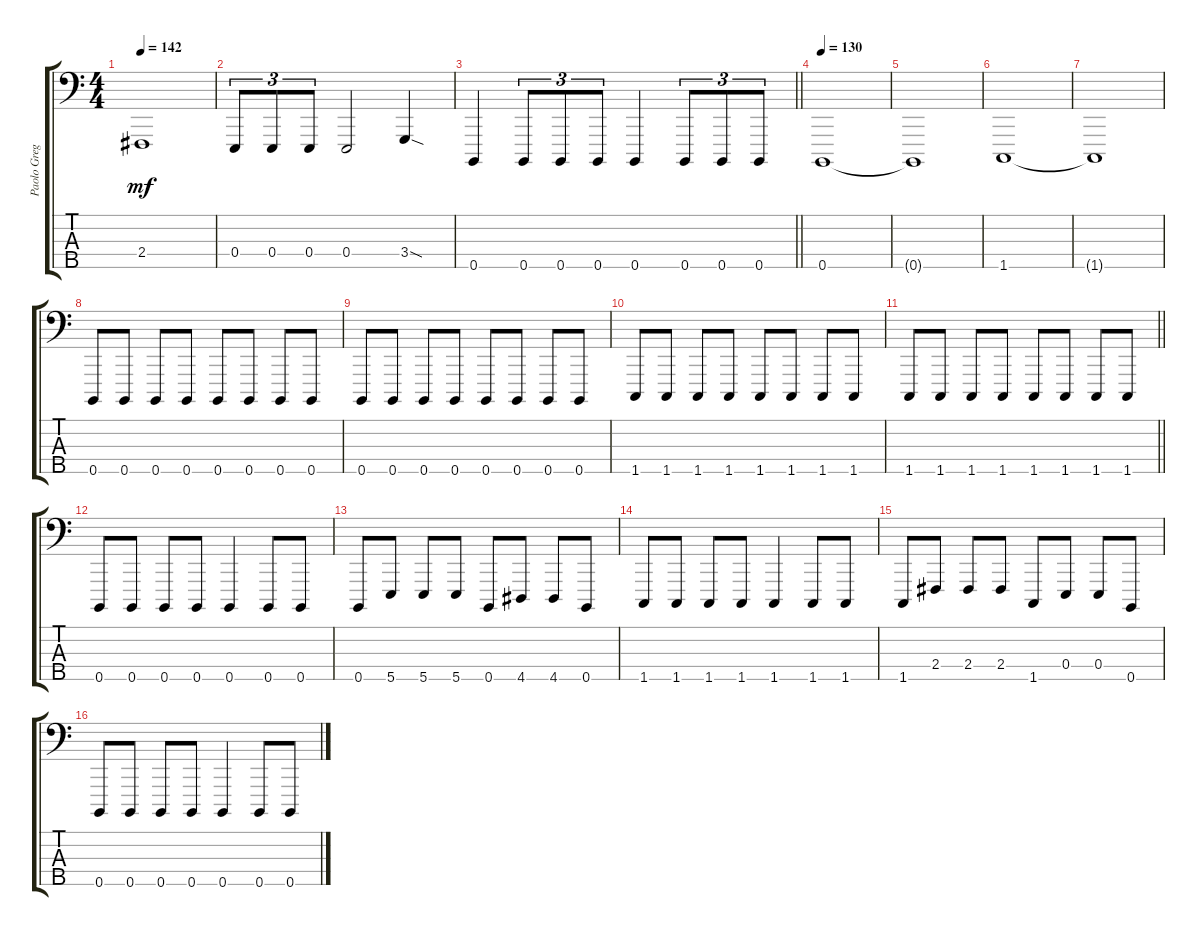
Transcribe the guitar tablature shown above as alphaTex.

\track ("Paolo Gregoletto" "Paolo Greg") {instrument clavinet}
\staff {score tabs}
\tuning (G2 D2 A1 E1 B0) {hide}
\ts (4 4)
\tempo 142
\clef f4
\ks c
2.4.1{dy mf} |
0.4.8{tu (3 2)} 0.4.8{tu (3 2)} 0.4.8{tu (3 2)} 0.4.2 3.4{sod}.4 |
\barLineRight lightlight
0.5.4 0.5.8{tu (3 2)} 0.5.8{tu (3 2)} 0.5.8{tu (3 2)} 0.5.4 0.5.8{tu (3 2)} 0.5.8{tu (3 2)} 0.5.8{tu (3 2)} |
\section ("" "")
\tempo 130
0.5.1 |
0.5{t}.1 |
1.5.1 |
1.5{t}.1 |
0.5.8 0.5.8 0.5.8 0.5.8 0.5.8 0.5.8 0.5.8 0.5.8 |
0.5.8 0.5.8 0.5.8 0.5.8 0.5.8 0.5.8 0.5.8 0.5.8 |
1.5.8 1.5.8 1.5.8 1.5.8 1.5.8 1.5.8 1.5.8 1.5.8 |
\barLineRight lightlight
1.5.8 1.5.8 1.5.8 1.5.8 1.5.8 1.5.8 1.5.8 1.5.8 |
\section ("" "")
0.5.8 0.5.8 0.5.8 0.5.8 0.5.4 0.5.8 0.5.8 |
0.5.8 5.5.8 5.5.8 5.5.8 0.5.8 4.5.8 4.5.8 0.5.8 |
1.5.8 1.5.8 1.5.8 1.5.8 1.5.4 1.5.8 1.5.8 |
1.5.8 2.4.8 2.4.8 2.4.8 1.5.8 0.4.8 0.4.8 0.5.8 |
0.5.8 0.5.8 0.5.8 0.5.8 0.5.4 0.5.8 0.5.8
